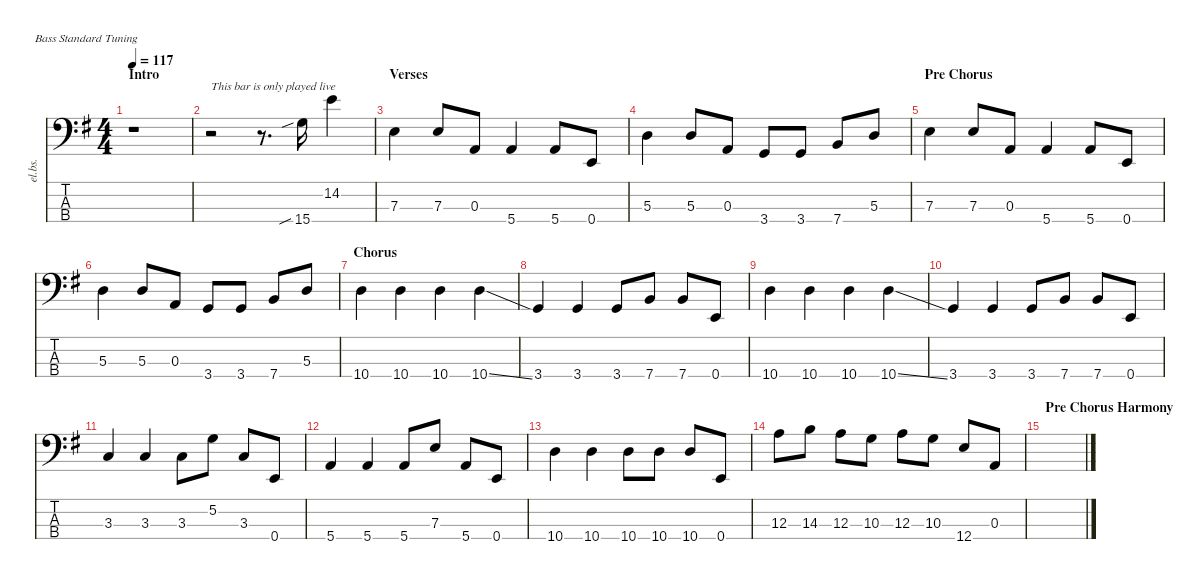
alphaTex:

\defaultSystemsLayout 4
\hideDynamics
\bracketExtendMode nobrackets
\otherSystemsTrackNameOrientation horizontal
\track ("Mikey Welsh - Bass" "el.bs.") {instrument electricbasspick}
\staff {score tabs}
\tuning (G2 D2 A1 E1)
\ts (4 4)
\section ("" "Intro")
\tempo 117
\clef f4
\ks g
r.1{dy f instrument electricbasspick} |
r.2{txt "This bar is only played live"} r.8{d} 15.4{sib acc forcenatural}.16 14.2{acc forcenatural}.4 |
\section ("" "Verses")
7.3{acc forcenatural}.4 7.3{acc forcenatural}.8 0.3{acc forcenatural}.8 5.4{acc forcenatural}.4 5.4{acc forcenatural}.8 0.4{acc forcenatural}.8 |
5.3{acc forcenatural}.4 5.3{acc forcenatural}.8 0.3{acc forcenatural}.8 3.4{acc forcenatural}.8 3.4{acc forcenatural}.8 7.4{acc forcenatural}.8 5.3{acc forcenatural}.8 |
\section ("" "Pre Chorus")
7.3{acc forcenatural}.4 7.3{acc forcenatural}.8 0.3{acc forcenatural}.8 5.4{acc forcenatural}.4 5.4{acc forcenatural}.8 0.4{acc forcenatural}.8 |
5.3{acc forcenatural}.4 5.3{acc forcenatural}.8 0.3{acc forcenatural}.8 3.4{acc forcenatural}.8 3.4{acc forcenatural}.8 7.4{acc forcenatural}.8 5.3{acc forcenatural}.8 |
\section ("" "Chorus")
10.4{acc forcenatural}.4 10.4{acc forcenatural}.4 10.4{acc forcenatural}.4 10.4{ss acc forcenatural}.4 |
3.4{acc forcenatural}.4 3.4{acc forcenatural}.4 3.4{acc forcenatural}.8 7.4{acc forcenatural}.8 7.4{acc forcenatural}.8 0.4{acc forcenatural}.8 |
10.4{acc forcenatural}.4 10.4{acc forcenatural}.4 10.4{acc forcenatural}.4 10.4{ss acc forcenatural}.4 |
3.4{acc forcenatural}.4 3.4{acc forcenatural}.4 3.4{acc forcenatural}.8 7.4{acc forcenatural}.8 7.4{acc forcenatural}.8 0.4{acc forcenatural}.8 |
3.3{acc forcenatural}.4 3.3{acc forcenatural}.4 3.3{acc forcenatural}.8 5.2{acc forcenatural}.8 3.3{acc forcenatural}.8 0.4{acc forcenatural}.8 |
5.4{acc forcenatural}.4 5.4{acc forcenatural}.4 5.4{acc forcenatural}.8 7.3{acc forcenatural}.8 5.4{acc forcenatural}.8 0.4{acc forcenatural}.8 |
10.4{acc forcenatural}.4 10.4{acc forcenatural}.4 10.4{acc forcenatural}.8 10.4{acc forcenatural}.8 10.4{acc forcenatural}.8 0.4{acc forcenatural}.8 |
12.3{acc forcenatural}.8 14.3{acc forcenatural}.8 12.3{acc forcenatural}.8 10.3{acc forcenatural}.8 12.3{acc forcenatural}.8 10.3{acc forcenatural}.8 12.4{acc forcenatural}.8 0.3{acc forcenatural}.8 |
\section ("" "Pre Chorus Harmony")
